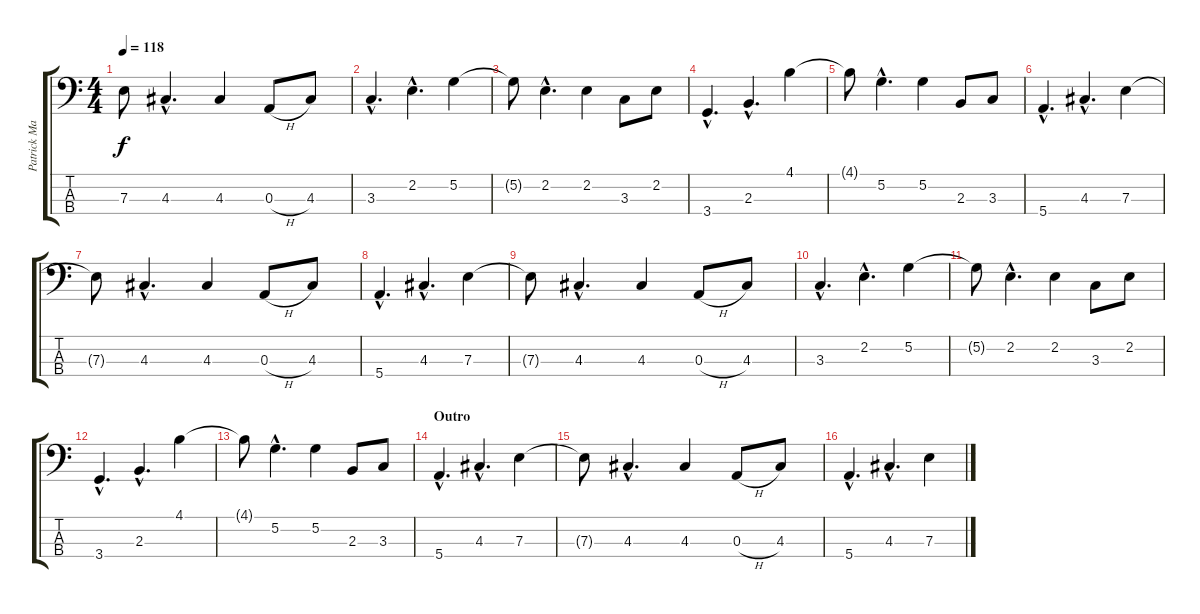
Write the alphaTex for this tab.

\track ("Patrick Matthews" "Patrick Ma") {instrument electricbassfinger}
\staff {score tabs}
\tuning (G2 D2 A1 E1) {hide}
\ts (4 4)
\tempo 118
\clef f4
\ks c
7.3{t}.8{dy f} 4.3{hac}.4{d} 4.3.4 0.3{h}.8 4.3.8 |
3.3{hac}.4{d} 2.2{hac}.4{d} 5.2.4 |
5.2{t}.8 2.2{hac}.4{d} 2.2.4 3.3.8 2.2.8 |
3.4{hac}.4{d} 2.3{hac}.4{d} 4.1.4 |
4.1{t}.8 5.2{hac}.4{d} 5.2.4 2.3.8 3.3.8 |
5.4{hac}.4{d} 4.3{hac}.4{d} 7.3.4 |
7.3{t}.8 4.3{hac}.4{d} 4.3.4 0.3{h}.8 4.3.8 |
5.4{hac}.4{d} 4.3{hac}.4{d} 7.3.4 |
7.3{t}.8 4.3{hac}.4{d} 4.3.4 0.3{h}.8 4.3.8 |
3.3{hac}.4{d} 2.2{hac}.4{d} 5.2.4 |
5.2{t}.8 2.2{hac}.4{d} 2.2.4 3.3.8 2.2.8 |
3.4{hac}.4{d} 2.3{hac}.4{d} 4.1.4 |
4.1{t}.8 5.2{hac}.4{d} 5.2.4 2.3.8 3.3.8 |
\section ("" "Outro")
5.4{hac}.4{d} 4.3{hac}.4{d} 7.3.4 |
7.3{t}.8 4.3{hac}.4{d} 4.3.4 0.3{h}.8 4.3.8 |
5.4{hac}.4{d} 4.3{hac}.4{d} 7.3.4
